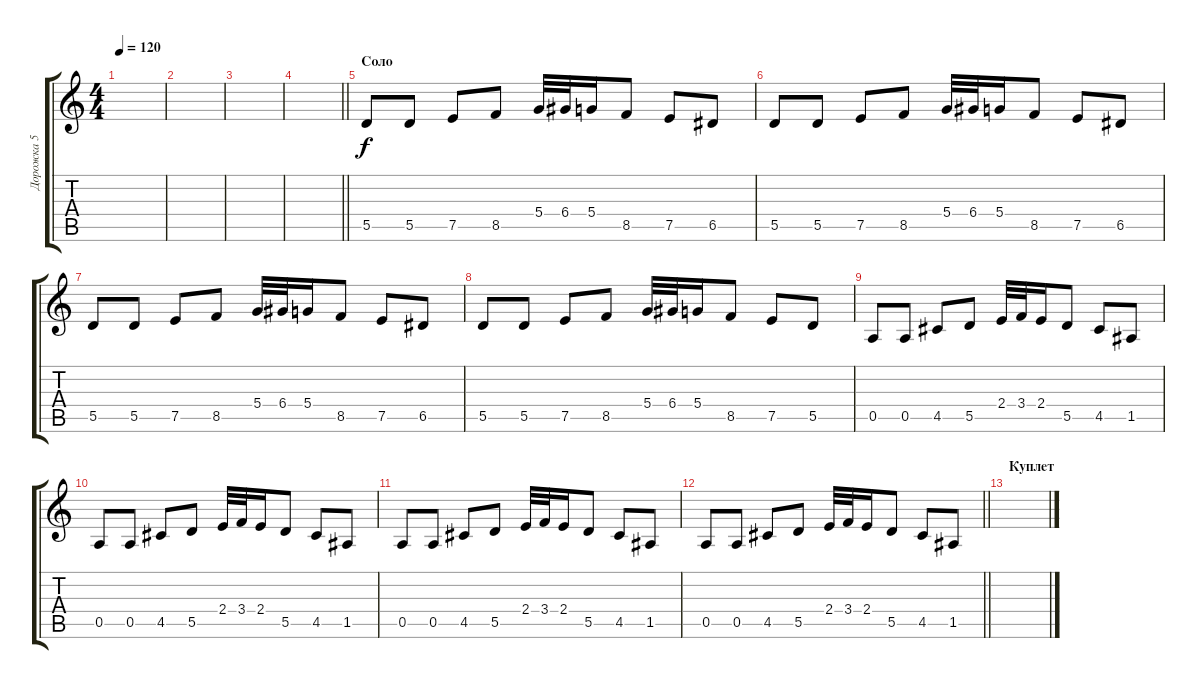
\track ("Дорожка 5" "Дорожка 5") {instrument distortionguitar}
\staff {score tabs}
\tuning (E4 B3 G3 D3 A2 E2) {hide}
\ts (4 4)
\tempo 120
\clef g2
\ks c
|
|
|
\barLineRight lightlight
|
\section ("" "Соло")
5.5.8 5.5.8 7.5.8 8.5.8 5.4.32 6.4.32 5.4.16 8.5.8 7.5.8 6.5.8 |
5.5.8 5.5.8 7.5.8 8.5.8 5.4.32 6.4.32 5.4.16 8.5.8 7.5.8 6.5.8 |
5.5.8 5.5.8 7.5.8 8.5.8 5.4.32 6.4.32 5.4.16 8.5.8 7.5.8 6.5.8 |
5.5.8 5.5.8 7.5.8 8.5.8 5.4.32 6.4.32 5.4.16 8.5.8 7.5.8 5.5.8 |
0.5.8 0.5.8 4.5.8 5.5.8 2.4.32 3.4.32 2.4.16 5.5.8 4.5.8 1.5.8 |
0.5.8 0.5.8 4.5.8 5.5.8 2.4.32 3.4.32 2.4.16 5.5.8 4.5.8 1.5.8 |
0.5.8 0.5.8 4.5.8 5.5.8 2.4.32 3.4.32 2.4.16 5.5.8 4.5.8 1.5.8 |
\barLineRight lightlight
0.5.8 0.5.8 4.5.8 5.5.8 2.4.32 3.4.32 2.4.16 5.5.8 4.5.8 1.5.8 |
\section ("" "Куплет")
